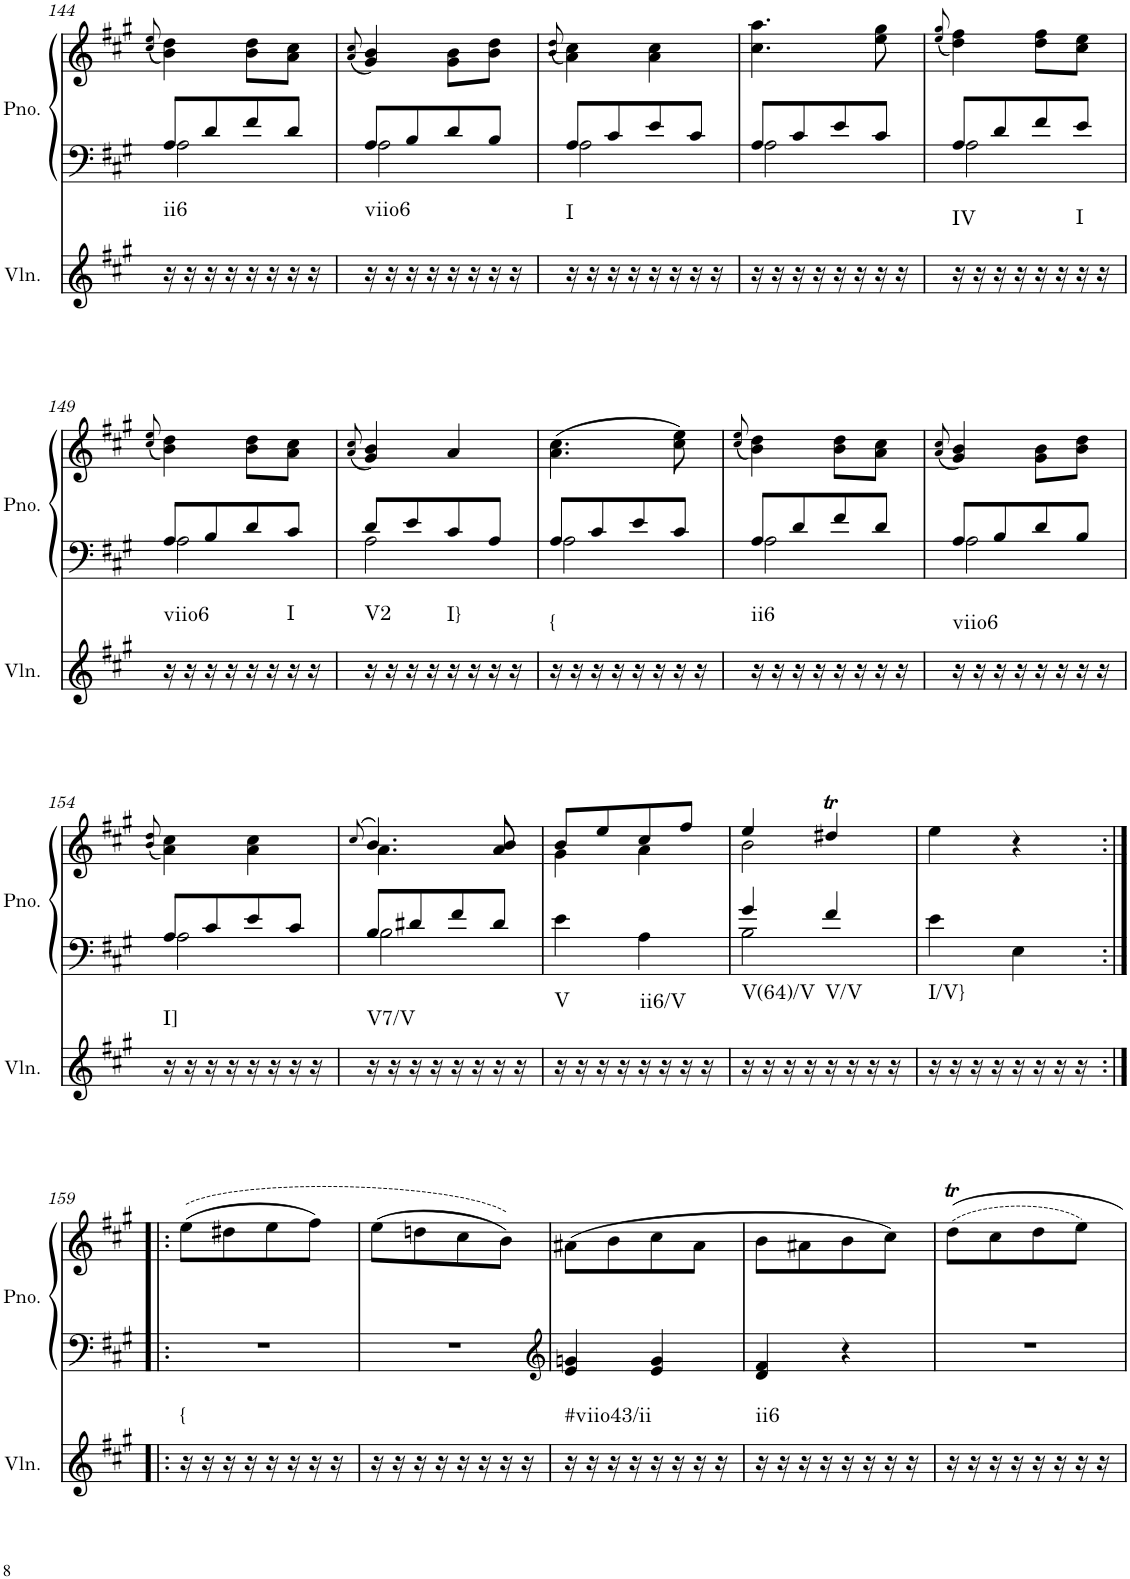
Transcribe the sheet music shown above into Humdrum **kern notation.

**kern	**harte	**kern	**kern
*part2	*part2	*part1	*part1
*staff3	*	*staff2	*staff1
*I"Violin	*	*I"Piano	*
*I'Vln.	*	*I'Pno.	*
!!LO:PB:g=z
*clefG2	*	*clefF4	*clefG2
*k[f#c#g#]	*	*k[f#c#g#]	*k[f#c#g#]
*M2/4	*	*M2/4	*M2/4
=144	=144	=144	=144
.	.	.	(8qcc#/ 8qee/
*	*	*^	*
!	!LO:H:kt=ii6	!	!	!
16r	N	8A/L	2A\	4b\ 4dd\)
16r	.	.	.	.
16r	.	8d/	.	.
16r	.	.	.	.
16r	.	8f#/	.	8b\ 8dd\L
16r	.	.	.	.
16r	.	8d/J	.	8a\ 8cc#\J
16r	.	.	.	.
=145	=145	=145	=145	=145
.	.	.	.	(8qa/ 8qcc#/
!	!LO:H:kt=viio6	!	!	!
16r	N	8A/L	2A\	4g#/ 4b/)
16r	.	.	.	.
16r	.	8B/	.	.
16r	.	.	.	.
16r	.	8d/	.	8g#\ 8b\L
16r	.	.	.	.
16r	.	8B/J	.	8b\ 8dd\J
16r	.	.	.	.
=146	=146	=146	=146	=146
.	.	.	.	(8qb/ 8qdd/
!	!LO:H:kt=I	!	!	!
16r	N	8A/L	2A\	4a\ 4cc#\)
16r	.	.	.	.
16r	.	8c#/	.	.
16r	.	.	.	.
16r	.	8e/	.	4a\ 4cc#\
16r	.	.	.	.
16r	.	8c#/J	.	.
16r	.	.	.	.
=147	=147	=147	=147	=147
16r	.	8A/L	2A\	4.cc#\ 4.aa\
16r	.	.	.	.
16r	.	8c#/	.	.
16r	.	.	.	.
16r	.	8e/	.	.
16r	.	.	.	.
16r	.	8c#/J	.	8ee\ 8gg#\
16r	.	.	.	.
=148	=148	=148	=148	=148
.	.	.	.	(8qee/ 8qgg#/
!	!LO:H:kt=IV	!	!	!
16r	N	8A/L	2A\	4dd\ 4ff#\)
16r	.	.	.	.
16r	.	8d/	.	.
16r	.	.	.	.
16r	.	8f#/	.	8dd\ 8ff#\L
16r	.	.	.	.
!	!LO:H:kt=I	!	!	!
16r	N	8e/J	.	8cc#\ 8ee\J
16r	.	.	.	.
!!LO:LB:g=z
=149	=149	=149	=149	=149
.	.	.	.	(8qcc#/ 8qee/
!	!LO:H:kt=viio6	!	!	!
16r	N	8A/L	2A\	4b\ 4dd\)
16r	.	.	.	.
16r	.	8B/	.	.
16r	.	.	.	.
16r	.	8d/	.	8b\ 8dd\L
16r	.	.	.	.
!	!LO:H:kt=I	!	!	!
16r	N	8c#/J	.	8a\ 8cc#\J
16r	.	.	.	.
=150	=150	=150	=150	=150
.	.	.	.	(8qa/ 8qcc#/
!	!LO:H:kt=V2	!	!	!
16r	N	8d/L	2A\	4g#/ 4b/)
16r	.	.	.	.
16r	.	8e/	.	.
16r	.	.	.	.
!	!LO:H:kt=I}	!	!	!
16r	N	8c#/	.	4a/
16r	.	.	.	.
16r	.	8A/J	.	.
16r	.	.	.	.
=151	=151	=151	=151	=151
!	!LO:H:kt={	!	!	!
16r	N	8A/L	2A\	(4.a\ 4.cc#\
16r	.	.	.	.
16r	.	8c#/	.	.
16r	.	.	.	.
16r	.	8e/	.	.
16r	.	.	.	.
16r	.	8c#/J	.	8cc#\ 8ee\)
16r	.	.	.	.
=152	=152	=152	=152	=152
.	.	.	.	(8qcc#/ 8qee/
!	!LO:H:kt=ii6	!	!	!
16r	N	8A/L	2A\	4b\ 4dd\)
16r	.	.	.	.
16r	.	8d/	.	.
16r	.	.	.	.
16r	.	8f#/	.	8b\ 8dd\L
16r	.	.	.	.
16r	.	8d/J	.	8a\ 8cc#\J
16r	.	.	.	.
=153	=153	=153	=153	=153
.	.	.	.	(8qa/ 8qcc#/
!	!LO:H:kt=viio6	!	!	!
16r	N	8A/L	2A\	4g#/ 4b/)
16r	.	.	.	.
16r	.	8B/	.	.
16r	.	.	.	.
16r	.	8d/	.	8g#\ 8b\L
16r	.	.	.	.
16r	.	8B/J	.	8b\ 8dd\J
16r	.	.	.	.
!!LO:LB:g=z
=154	=154	=154	=154	=154
.	.	.	.	(8qb/ 8qdd/
!	!LO:H:kt=I]	!	!	!
16r	N	8A/L	2A\	4a\ 4cc#\)
16r	.	.	.	.
16r	.	8c#/	.	.
16r	.	.	.	.
16r	.	8e/	.	4a\ 4cc#\
16r	.	.	.	.
16r	.	8c#/J	.	.
16r	.	.	.	.
=155	=155	=155	=155	=155
.	.	.	.	(>8qcc#/
*	*	*	*	*^
!	!LO:H:kt=V7/V	!	!	!	!
16r	N	8B/L	2B\	4.b/)	4.a\
16r	.	.	.	.	.
16r	.	8d#X/	.	.	.
16r	.	.	.	.	.
16r	.	8f#/	.	.	.
16r	.	.	.	.	.
16r	.	8d#/J	.	8a/ 8b/	8ryy
16r	.	.	.	.	.
*	*	*v	*v	*	*
=156	=156	=156	=156	=156
!	!LO:H:kt=V	!	!	!
16r	N	4e\	8b/L	4g#\
16r	.	.	.	.
16r	.	.	8ee/	.
16r	.	.	.	.
!	!LO:H:kt=ii6/V	!	!	!
16r	N	4A\	8cc#/	4a\
16r	.	.	.	.
16r	.	.	8ff#/J	.
16r	.	.	.	.
=157	=157	=157	=157	=157
*	*	*^	*	*
!	!LO:H:kt=V(64)/V	!	!	!	!
16r	N	4g#/	2B\	4ee/	2b\
16r	.	.	.	.	.
16r	.	.	.	.	.
16r	.	.	.	.	.
!	!LO:H:kt=V/V	!	!	!	!
16r	N	4f#/	.	4dd#Xt/	.
16r	.	.	.	.	.
16r	.	.	.	.	.
16r	.	.	.	.	.
*	*	*v	*v	*	*
*	*	*	*v	*v
=158	=158	=158	=158
!	!LO:H:kt=I/V}	!	!
16r	N	4e\	4ee\
16r	.	.	.
16r	.	.	.
16r	.	.	.
16r	.	4E\	4r
16r	.	.	.
16r	.	.	.
16r	.	.	.
!!LO:LB:g=z
=159:|!|:	=159:|!|:	=159:|!|:	=159:|!|:
!	!LO:H:kt={	!	!
16r	N	2r	((8ee\L
16r	.	.	.
16r	.	.	8dd#X\
16r	.	.	.
16r	.	.	8ee\
16r	.	.	.
16r	.	.	8ff#\J)
16r	.	.	.
=160	=160	=160	=160
16r	.	2r	(8ee\L
16r	.	.	.
16r	.	.	8ddn\
16r	.	.	.
16r	.	.	8cc#\
16r	.	.	.
16r	.	.	8b\J))
16r	.	.	.
=161	=161	=161	=161
*	*	*clefG2	*
!	!LO:H:kt=#viio43/ii	!	!
16r	N	4e/ 4gn/	(8a#X\L
16r	.	.	.
16r	.	.	8b\
16r	.	.	.
16r	.	4e/ 4g/	8cc#\
16r	.	.	.
16r	.	.	8a#\J
16r	.	.	.
=162	=162	=162	=162
!	!LO:H:kt=ii6	!	!
16r	N	4d/ 4f#/	8b\L
16r	.	.	.
16r	.	.	8a#X\
16r	.	.	.
16r	.	4r	8b\
16r	.	.	.
16r	.	.	8cc#\J)
16r	.	.	.
=163	=163	=163	=163
16r	.	2r	(8ddT\L
16r	.	.	.
16r	.	.	8cc#\
16r	.	.	.
16r	.	.	8dd\
16r	.	.	.
16r	.	.	8ee\J)
16r	.	.	.
=	=	=	=
*-	*-	*-	*-
